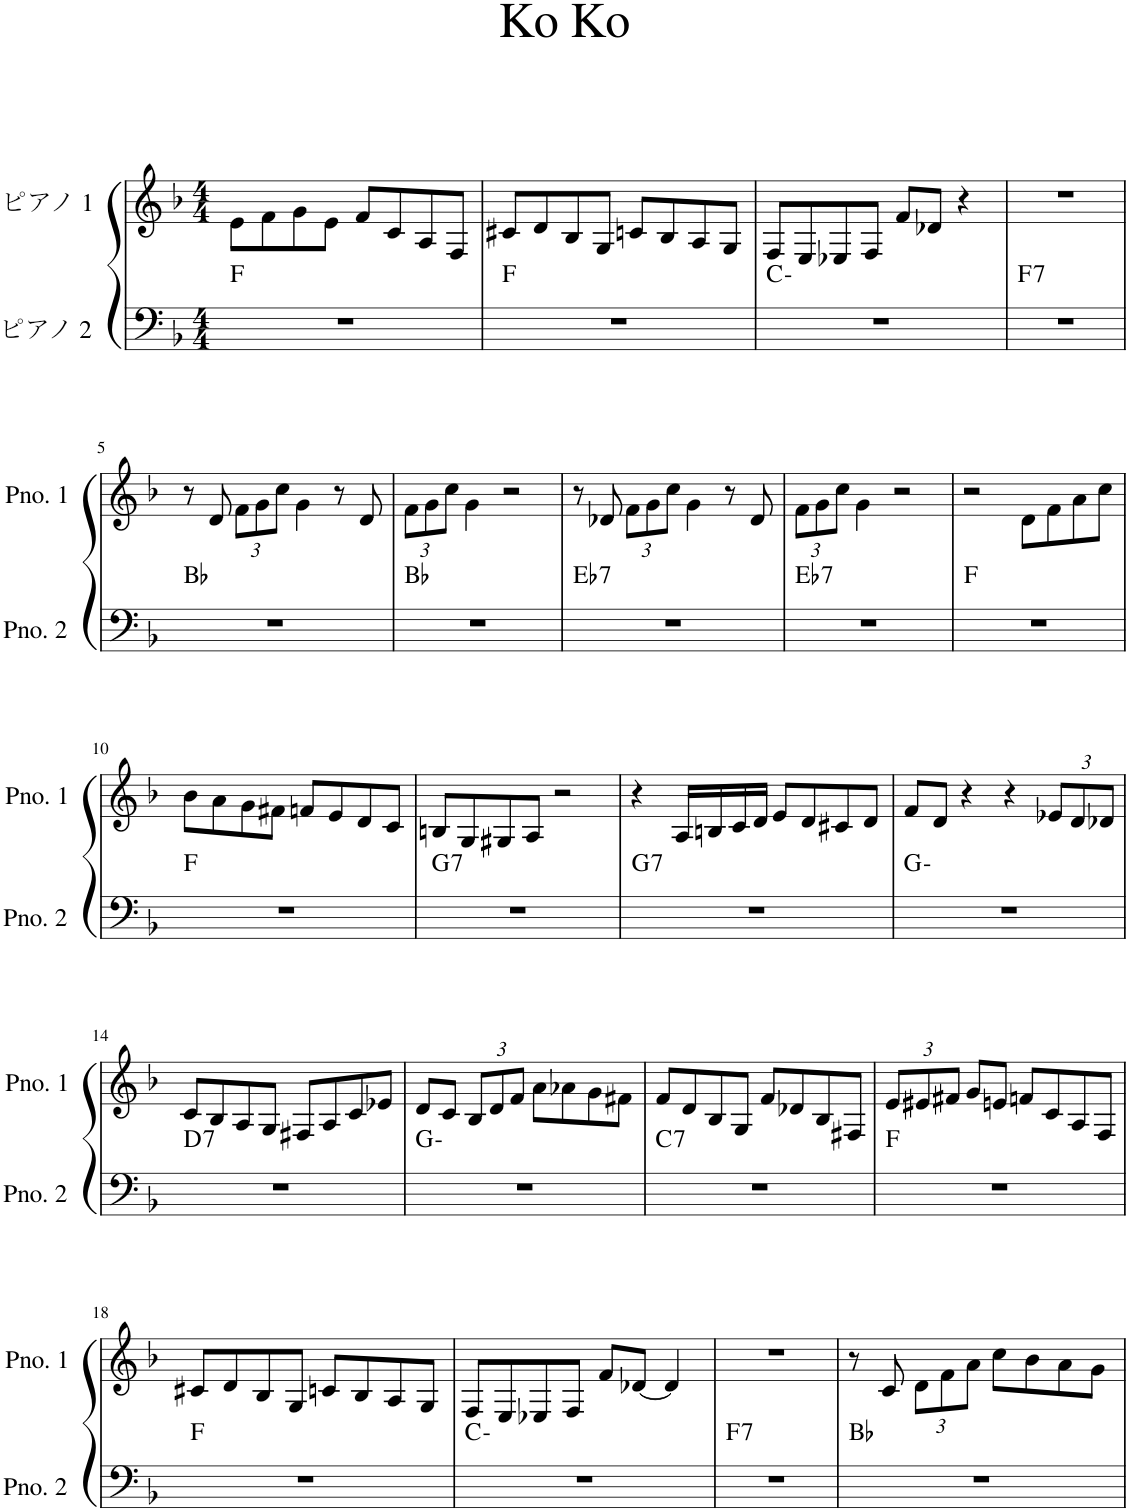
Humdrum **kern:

**kern	**harte	**kern
*part2	*part2	*part1
*staff2	*	*staff1
*I"ピアノ 2	*	*I"ピアノ 1
*clefF4	*	*clefG2
*k[b-]	*	*k[b-]
*M4/4	*	*M4/4
=1	=1	=1
1r	F:maj	8e\L
.	.	8f\
.	.	8g\
.	.	8e\J
.	.	8f/L
.	.	8c/
.	.	8A/
.	.	8F/J
=2	=2	=2
1r	F:maj	8c#X/L
.	.	8d/
.	.	8B-/
.	.	8G/J
.	.	8cn/L
.	.	8B-/
.	.	8A/
.	.	8G/J
=3	=3	=3
1r	C:min	8F/L
.	.	8E/
.	.	8E-X/
.	.	8F/J
.	.	8f/L
.	.	8d-X/J
.	.	4r
=4	=4	=4
!	!LO:H:kt=7	!
1r	F:7	1r
!!LO:LB:g=z
=5	=5	=5
1r	Bb:maj	8r
.	.	8d/
*	*	*Xbrackettup
.	.	12f\L
.	.	12g\
.	.	12cc\J
.	.	4g\
.	.	8r
.	.	8d/
=6	=6	=6
1r	Bb:maj	12f\L
.	.	12g\
.	.	12cc\J
.	.	4g\
.	.	2r
=7	=7	=7
!	!LO:H:kt=7	!
1r	Eb:7	8r
.	.	8d-X/
.	.	12f\L
.	.	12g\
.	.	12cc\J
.	.	4g\
.	.	8r
.	.	8d-/
=8	=8	=8
!	!LO:H:kt=7	!
1r	Eb:7	12f\L
.	.	12g\
.	.	12cc\J
.	.	4g\
.	.	2r
=9	=9	=9
1r	F:maj	2r
.	.	8d\L
.	.	8f\
.	.	8a\
.	.	8cc\J
!!LO:LB:g=z
=10	=10	=10
1r	F:maj	8b-\L
.	.	8a\
.	.	8g\
.	.	8f#X\J
.	.	8fn/L
.	.	8e/
.	.	8d/
.	.	8c/J
=11	=11	=11
!	!LO:H:kt=7	!
1r	G:7	8Bn/L
.	.	8G/
.	.	8G#X/
.	.	8A/J
.	.	2r
=12	=12	=12
!	!LO:H:kt=7	!
1r	G:7	4r
.	.	16A/LL
.	.	16Bn/
.	.	16c/
.	.	16d/JJ
.	.	8e/L
.	.	8d/
.	.	8c#X/
.	.	8d/J
=13	=13	=13
1r	G:min	8f/L
.	.	8d/J
.	.	4r
.	.	4r
.	.	12e-X/L
.	.	12d/
.	.	12d-X/J
!!LO:LB:g=z
=14	=14	=14
!	!LO:H:kt=7	!
1r	D:7	8c/L
.	.	8B-/
.	.	8A/
.	.	8G/J
.	.	8F#X/L
.	.	8A/
.	.	8c/
.	.	8e-X/J
=15	=15	=15
1r	G:min	8d/L
.	.	8c/J
.	.	12B-/L
.	.	12d/
.	.	12f/J
.	.	8a\L
.	.	8a-X\
.	.	8g\
.	.	8f#X\J
=16	=16	=16
!	!LO:H:kt=7	!
1r	C:7	8f/L
.	.	8d/
.	.	8B-/
.	.	8G/J
.	.	8f/L
.	.	8d-X/
.	.	8B-/
.	.	8F#X/J
=17	=17	=17
1r	F:maj	12e/L
.	.	12e#X/
.	.	12f#X/J
.	.	8g/L
.	.	8en/J
.	.	8fn/L
.	.	8c/
.	.	8A/
.	.	8F/J
!!LO:LB:g=z
=18	=18	=18
1r	F:maj	8c#X/L
.	.	8d/
.	.	8B-/
.	.	8G/J
.	.	8cn/L
.	.	8B-/
.	.	8A/
.	.	8G/J
=19	=19	=19
1r	C:min	8F/L
.	.	8E/
.	.	8E-X/
.	.	8F/J
.	.	8f/L
.	.	[8d-X/J
.	.	4d-/]
=20	=20	=20
!	!LO:H:kt=7	!
1r	F:7	1r
=21	=21	=21
1r	Bb:maj	8r
.	.	8c/
.	.	12d\L
.	.	12f\
.	.	12a\J
.	.	8cc\L
.	.	8b-\
.	.	8a\
.	.	8g\J
=	=	=
*-	*-	*-
